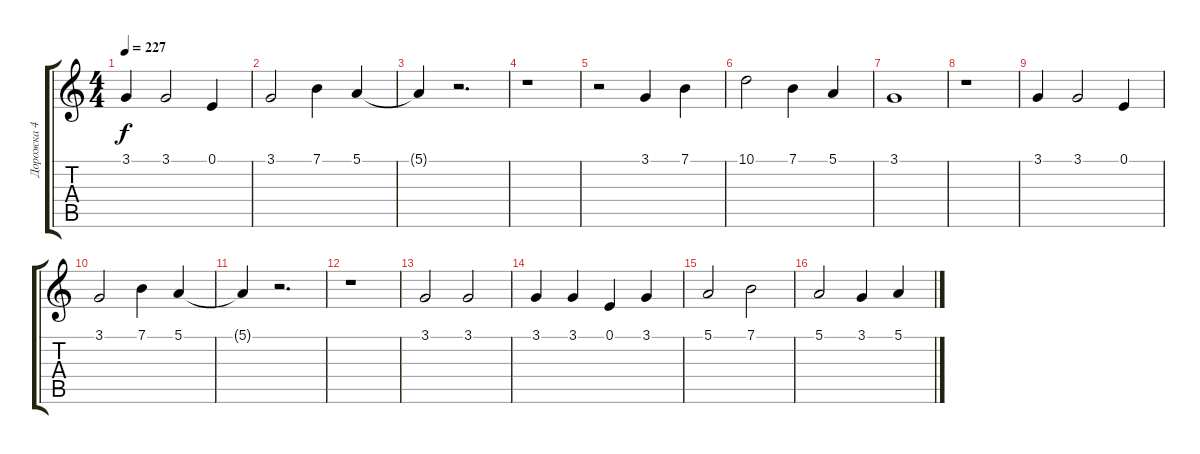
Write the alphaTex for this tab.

\track ("Дорожка 4" "Дорожка 4") {instrument acousticgrandpiano}
\staff {score tabs}
\tuning (E4 B3 G3 D3 A2 E2) {hide}
\ts (4 4)
\tempo 227
\clef g2
\ks c
3.1.4{dy f} 3.1.2 0.1.4 |
3.1.2 7.1.4 5.1.4 |
5.1{t}.4 r.2{d} |
r.1 |
r.2 3.1.4 7.1.4 |
10.1.2 7.1.4 5.1.4 |
3.1.1 |
r.1 |
3.1.4 3.1.2 0.1.4 |
3.1.2 7.1.4 5.1.4 |
5.1{t}.4 r.2{d} |
r.1 |
3.1.2 3.1.2 |
3.1.4 3.1.4 0.1.4 3.1.4 |
5.1.2 7.1.2 |
5.1.2 3.1.4 5.1.4
